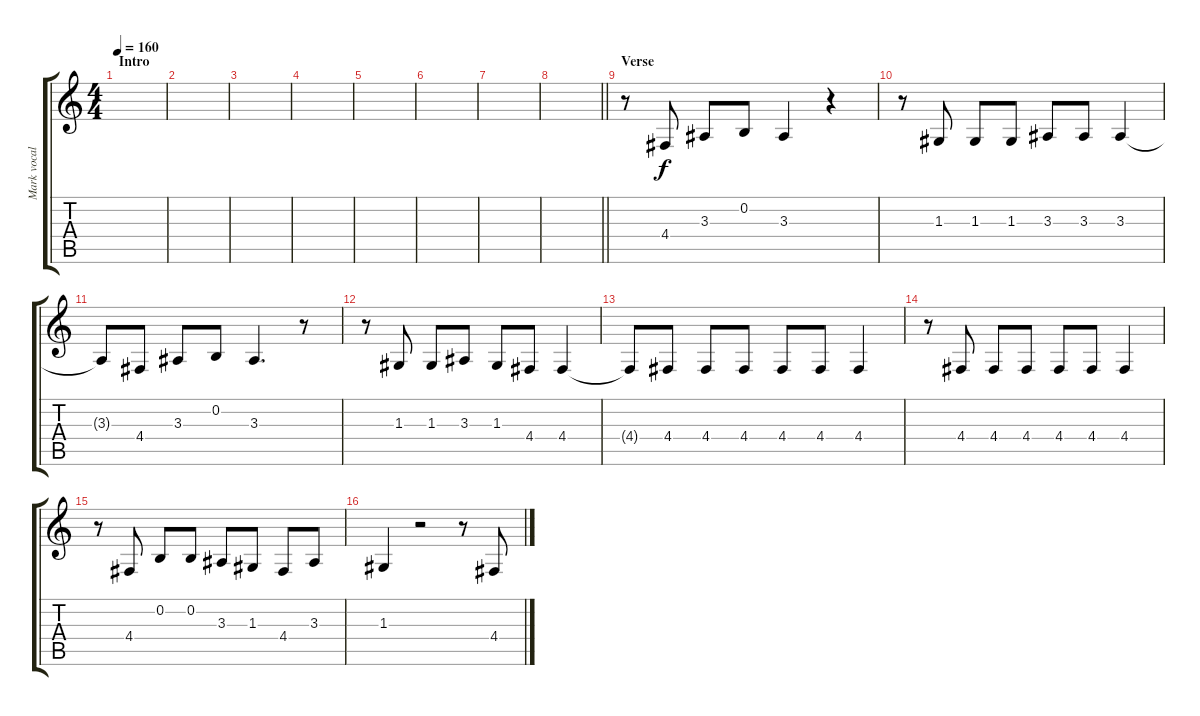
\track ("Mark vocals(2)" "Mark vocal") {instrument tenorsax}
\staff {score tabs}
\tuning (E4 B3 G3 D3 A2 E2) {hide}
\ts (4 4)
\section ("" "Intro")
\tempo 160
\clef g2
\ks c
|
|
|
|
|
|
|
\barLineRight lightlight
|
\section ("" "Verse")
r.8 4.4.8 3.3.8 0.2.8 3.3.4 r.4 |
r.8 1.3.8 1.3.8 1.3.8 3.3.8 3.3.8 3.3.4 |
3.3{t}.8 4.4.8 3.3.8 0.2.8 3.3.4{d} r.8 |
r.8 1.3.8 1.3.8 3.3.8 1.3.8 4.4.8 4.4.4 |
4.4{t}.8 4.4.8 4.4.8 4.4.8 4.4.8 4.4.8 4.4.4 |
r.8 4.4.8 4.4.8 4.4.8 4.4.8 4.4.8 4.4.4 |
r.8 4.4.8 0.2.8 0.2.8 3.3.8 1.3.8 4.4.8 3.3.8 |
1.3.4 r.2 r.8 4.4.8
